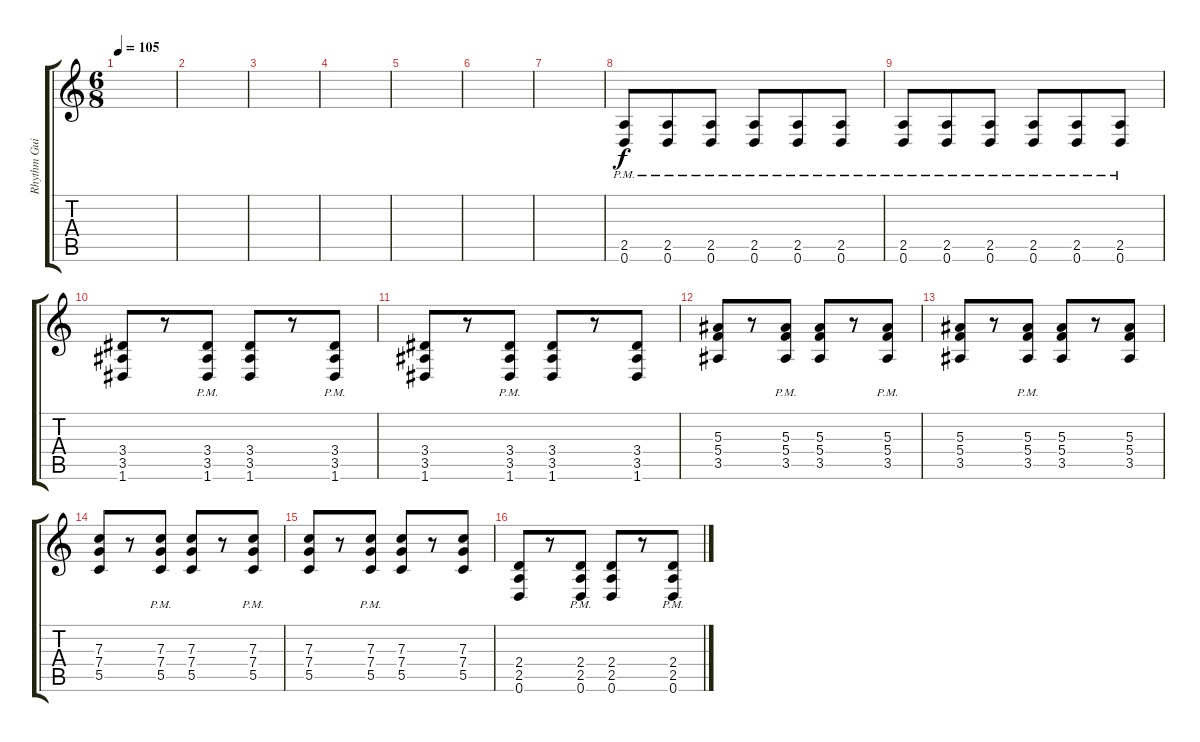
\track ("Rhythm Guitar 1" "Rhythm Gui") {instrument overdrivenguitar}
\staff {score tabs}
\tuning (D4 A3 F3 C3 G2 D2) {hide}
\ts (6 8)
\tempo 105
\clef g2
\ks c
|
|
|
|
|
|
|
(2.5{pm} 0.6{pm}).8 (2.5{pm} 0.6{pm}).8 (2.5{pm} 0.6{pm}).8 (2.5{pm} 0.6{pm}).8 (2.5{pm} 0.6{pm}).8 (2.5{pm} 0.6{pm}).8 |
(2.5{pm} 0.6{pm}).8 (2.5{pm} 0.6{pm}).8 (2.5{pm} 0.6{pm}).8 (2.5{pm} 0.6{pm}).8 (2.5{pm} 0.6{pm}).8 (2.5{pm} 0.6{pm}).8 |
(3.4 3.5 1.6).8 r.8 (3.4{pm} 3.5{pm} 1.6{pm}).8 (3.4 3.5 1.6).8 r.8 (3.4{pm} 3.5{pm} 1.6{pm}).8 |
(3.4 3.5 1.6).8 r.8 (3.4{pm} 3.5{pm} 1.6{pm}).8 (3.4 3.5 1.6).8 r.8 (3.4 3.5 1.6).8 |
(5.3 5.4 3.5).8 r.8 (5.3{pm} 5.4{pm} 3.5{pm}).8 (5.3 5.4 3.5).8 r.8 (5.3{pm} 5.4{pm} 3.5{pm}).8 |
(5.3 5.4 3.5).8 r.8 (5.3{pm} 5.4{pm} 3.5{pm}).8 (5.3 5.4 3.5).8 r.8 (5.3 5.4 3.5).8 |
(7.3 7.4 5.5).8 r.8 (7.3{pm} 7.4{pm} 5.5{pm}).8 (7.3 7.4 5.5).8 r.8 (7.3{pm} 7.4{pm} 5.5{pm}).8 |
(7.3 7.4 5.5).8 r.8 (7.3{pm} 7.4{pm} 5.5{pm}).8 (7.3 7.4 5.5).8 r.8 (7.3 7.4 5.5).8 |
(2.4 2.5 0.6).8 r.8 (2.4{pm} 2.5{pm} 0.6{pm}).8 (2.4 2.5 0.6).8 r.8 (2.4{pm} 2.5{pm} 0.6{pm}).8
